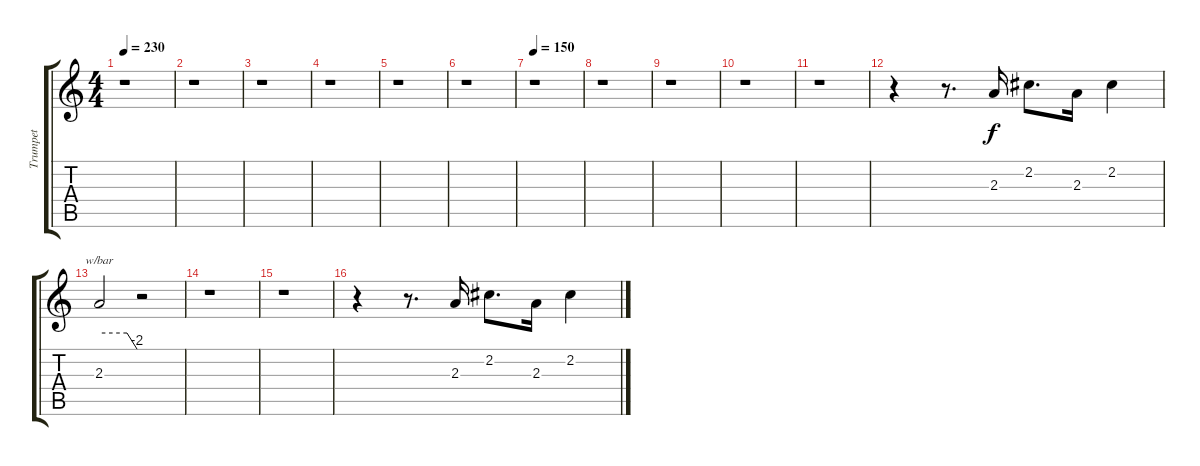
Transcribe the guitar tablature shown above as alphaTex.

\track ("Trumpet" "Trumpet") {instrument trumpet}
\staff {score tabs}
\tuning (E5 B4 G4 D4 A3 E3) {hide}
\ts (4 4)
\tempo 230
\clef g2
\ks c
r.1{dy f} |
r.1 |
r.1 |
r.1 |
r.1 |
r.1 |
\tempo 150
r.1 |
r.1 |
r.1 |
r.1 |
r.1 |
r.4 r.8{d} 2.3.16 2.2.8{d} 2.3.16 2.2.4 |
2.3.2{tbe (custom default 0 0 44 0 60 -8)} r.2 |
r.1 |
r.1 |
r.4 r.8{d} 2.3.16 2.2.8{d} 2.3.16 2.2.4
